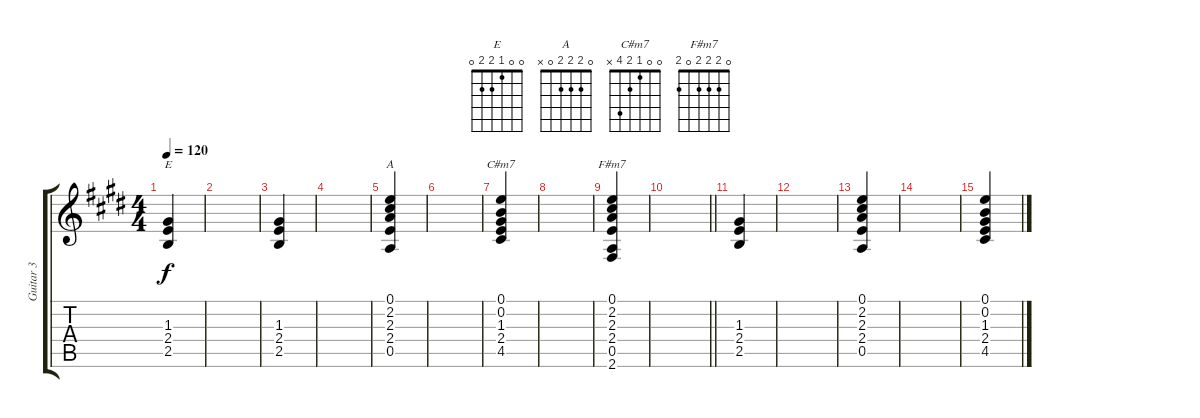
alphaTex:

\track ("Guitar 3" "Guitar 3") {instrument acousticguitarsteel}
\staff {score tabs}
\tuning (E4 B3 G3 D3 A2 E2) {hide}
\chord ("E" 0 0 1 2 2 0)
\chord ("A" 0 2 2 2 0 x)
\chord ("C#m7" 0 0 1 2 4 x)
\chord ("F#m7" 0 2 2 2 0 2)
\ts (4 4)
\tempo 120
\clef g2
\ks e
(1.3 2.4 2.5).4{ch "E" dy f} |
|
(1.3 2.4 2.5).4 |
|
(0.1 2.2 2.3 2.4 0.5).4{ch "A"} |
|
(0.1 0.2 1.3 2.4 4.5).4{ch "C#m7"} |
|
(0.1 2.2 2.3 2.4 0.5 2.6).4{ch "F#m7"} |
\barLineRight lightlight
|
(1.3 2.4 2.5).4 |
|
(0.1 2.2 2.3 2.4 0.5).4 |
|
(0.1 0.2 1.3 2.4 4.5).4
